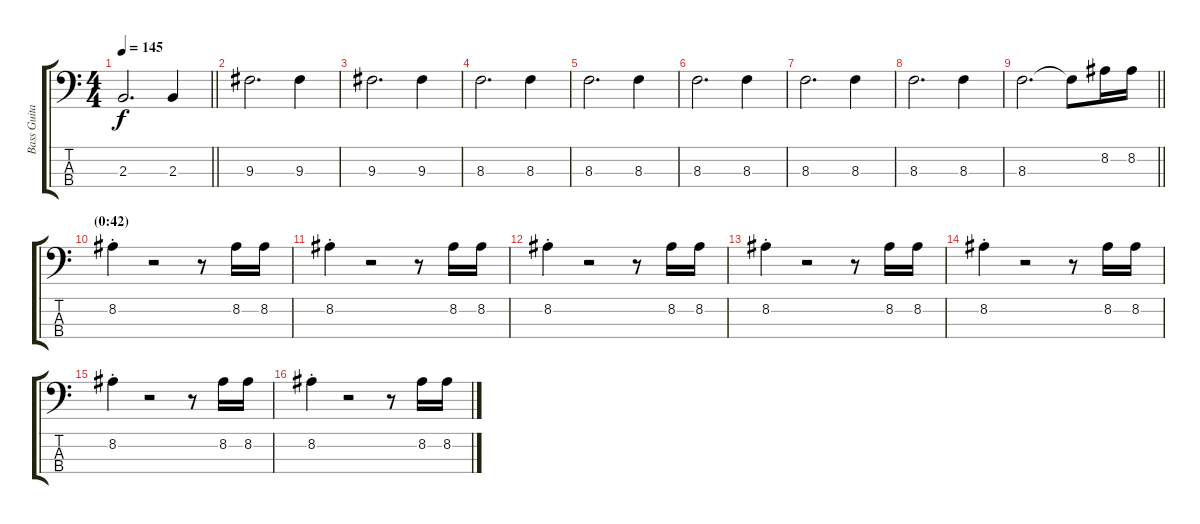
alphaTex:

\track ("Bass Guitar" "Bass Guita") {instrument electricbassfinger}
\staff {score tabs}
\tuning (G2 D2 A1 E1) {hide}
\ts (4 4)
\tempo 145
\clef f4
\barLineRight lightlight
\ks c
2.3.2{d dy f} 2.3.4 |
9.3.2{d} 9.3.4 |
9.3.2{d} 9.3.4 |
8.3.2{d} 8.3.4 |
8.3.2{d} 8.3.4 |
8.3.2{d} 8.3.4 |
8.3.2{d} 8.3.4 |
8.3.2{d} 8.3.4 |
\barLineRight lightlight
8.3.2{d} 8.3{t}.8 8.2.16 8.2.16 |
\section ("" "(0:42)")
8.2{st}.4 r.2 r.8 8.2.16 8.2.16 |
8.2{st}.4 r.2 r.8 8.2.16 8.2.16 |
8.2{st}.4 r.2 r.8 8.2.16 8.2.16 |
8.2{st}.4 r.2 r.8 8.2.16 8.2.16 |
8.2{st}.4 r.2 r.8 8.2.16 8.2.16 |
8.2{st}.4 r.2 r.8 8.2.16 8.2.16 |
8.2{st}.4 r.2 r.8 8.2.16 8.2.16
